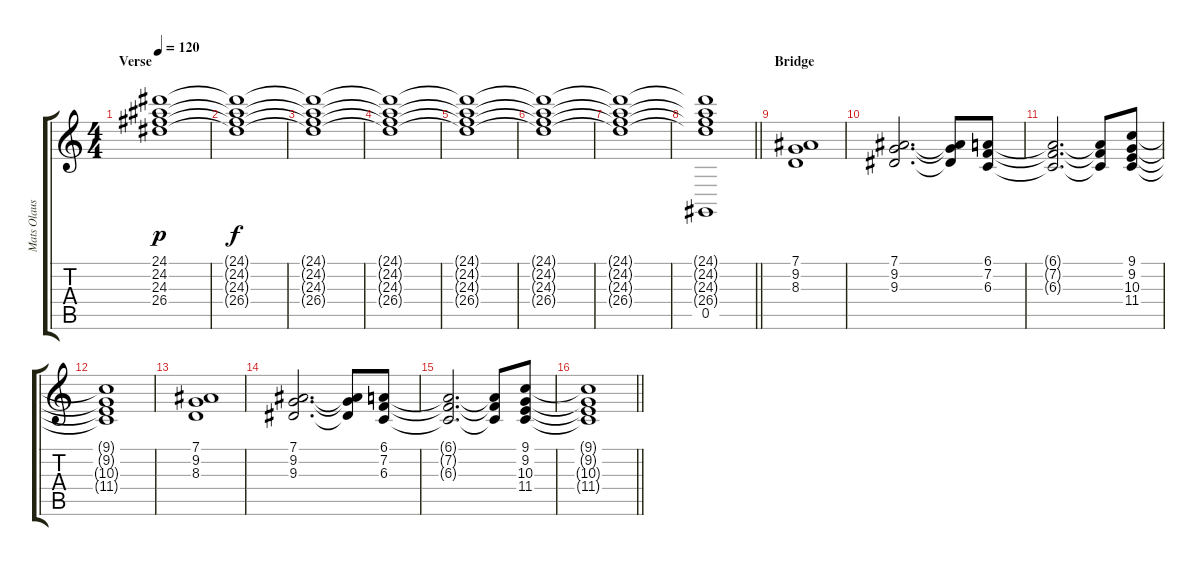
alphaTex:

\track ("Mats Olausson" "Mats Olaus") {instrument stringensemble1}
\staff {score tabs}
\tuning (Eb4 Bb3 Gb3 Db3 Ab2 Eb2) {hide}
\ts (4 4)
\section ("" "Verse")
\tempo 120
\clef g2
\ks c
(24.1 24.2 24.3 26.4).1{dy p} |
(24.1{t} 24.2{t} 24.3{t} 26.4{t}).1{dy f} |
(24.1{t} 24.2{t} 24.3{t} 26.4{t}).1 |
(24.1{t} 24.2{t} 24.3{t} 26.4{t}).1 |
(24.1{t} 24.2{t} 24.3{t} 26.4{t}).1 |
(24.1{t} 24.2{t} 24.3{t} 26.4{t}).1 |
(24.1{t} 24.2{t} 24.3{t} 26.4{t}).1 |
\barLineRight lightlight
(24.1{t} 24.2{t} 24.3{t} 26.4{t} 0.5).1 |
\section ("" "Bridge")
(7.1 9.2 8.3).1 |
(7.1 9.2 9.3).2{d} (7.1{t} 9.2{t} 9.3{t}).8 (6.1 7.2 6.3).8 |
(6.1{t} 7.2{t} 6.3{t}).2{d} (6.1{t} 7.2{t} 6.3{t}).8 (9.1 9.2 10.3 11.4).8 |
(9.1{t} 9.2{t} 10.3{t} 11.4{t}).1 |
(7.1 9.2 8.3).1 |
(7.1 9.2 9.3).2{d} (7.1{t} 9.2{t} 9.3{t}).8 (6.1 7.2 6.3).8 |
(6.1{t} 7.2{t} 6.3{t}).2{d} (6.1{t} 7.2{t} 6.3{t}).8 (9.1 9.2 10.3 11.4).8 |
\barLineRight lightlight
(9.1{t} 9.2{t} 10.3{t} 11.4{t}).1
